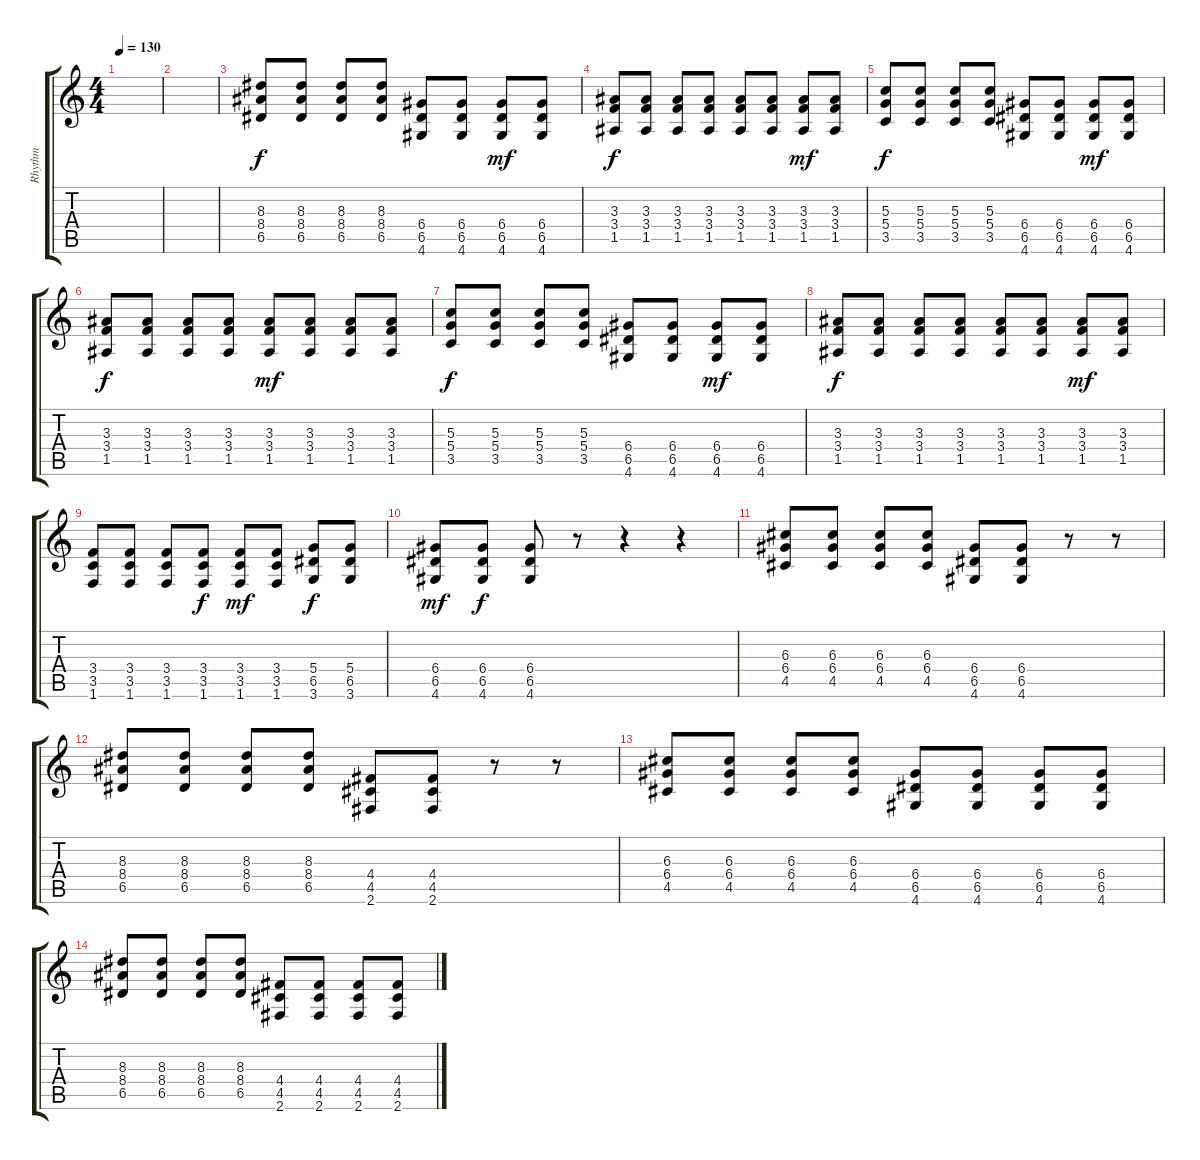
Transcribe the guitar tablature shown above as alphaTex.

\track ("Rhythm" "Rhythm") {instrument distortionguitar}
\staff {score tabs}
\tuning (E4 B3 G3 D3 A2 E2) {hide}
\ts (4 4)
\tempo 130
\clef g2
\ks c
|
|
(8.3 8.4 6.5).8 (8.3 8.4 6.5).8 (8.3 8.4 6.5).8 (8.3 8.4 6.5).8 (6.4 6.5 4.6).8 (6.4 6.5 4.6).8 (6.4 6.5 4.6).8{dy mf} (6.4 6.5 4.6).8 |
(3.3 3.4 1.5).8{dy f} (3.3 3.4 1.5).8 (3.3 3.4 1.5).8 (3.3 3.4 1.5).8 (3.3 3.4 1.5).8 (3.3 3.4 1.5).8 (3.3 3.4 1.5).8{dy mf} (3.3 3.4 1.5).8 |
(5.3 5.4 3.5).8{dy f} (5.3 5.4 3.5).8 (5.3 5.4 3.5).8 (5.3 5.4 3.5).8 (6.4 6.5 4.6).8 (6.4 6.5 4.6).8 (6.4 6.5 4.6).8{dy mf} (6.4 6.5 4.6).8 |
(3.3 3.4 1.5).8{dy f} (3.3 3.4 1.5).8 (3.3 3.4 1.5).8 (3.3 3.4 1.5).8 (3.3 3.4 1.5).8{dy mf} (3.3 3.4 1.5).8 (3.3 3.4 1.5).8 (3.3 3.4 1.5).8 |
(5.3 5.4 3.5).8{dy f} (5.3 5.4 3.5).8 (5.3 5.4 3.5).8 (5.3 5.4 3.5).8 (6.4 6.5 4.6).8 (6.4 6.5 4.6).8 (6.4 6.5 4.6).8{dy mf} (6.4 6.5 4.6).8 |
(3.3 3.4 1.5).8{dy f} (3.3 3.4 1.5).8 (3.3 3.4 1.5).8 (3.3 3.4 1.5).8 (3.3 3.4 1.5).8 (3.3 3.4 1.5).8 (3.3 3.4 1.5).8{dy mf} (3.3 3.4 1.5).8 |
(3.4 3.5 1.6).8 (3.4 3.5 1.6).8 (3.4 3.5 1.6).8 (3.4 3.5 1.6).8{dy f} (3.4 3.5 1.6).8{dy mf} (3.4 3.5 1.6).8 (5.4 6.5 3.6).8{dy f} (5.4 6.5 3.6).8 |
(6.4 6.5 4.6).8{dy mf} (6.4 6.5 4.6).8{dy f} (6.4 6.5 4.6).8 r.8 r.4 r.4 |
(6.3 6.4 4.5).8 (6.3 6.4 4.5).8 (6.3 6.4 4.5).8 (6.3 6.4 4.5).8 (6.4 6.5 4.6).8 (6.4 6.5 4.6).8 r.8 r.8 |
(8.3 8.4 6.5).8 (8.3 8.4 6.5).8 (8.3 8.4 6.5).8 (8.3 8.4 6.5).8 (4.4 4.5 2.6).8 (4.4 4.5 2.6).8 r.8 r.8 |
(6.3 6.4 4.5).8 (6.3 6.4 4.5).8 (6.3 6.4 4.5).8 (6.3 6.4 4.5).8 (6.4 6.5 4.6).8 (6.4 6.5 4.6).8 (6.4 6.5 4.6).8 (6.4 6.5 4.6).8 |
(8.3 8.4 6.5).8 (8.3 8.4 6.5).8 (8.3 8.4 6.5).8 (8.3 8.4 6.5).8 (4.4 4.5 2.6).8 (4.4 4.5 2.6).8 (4.4 4.5 2.6).8 (4.4 4.5 2.6).8
